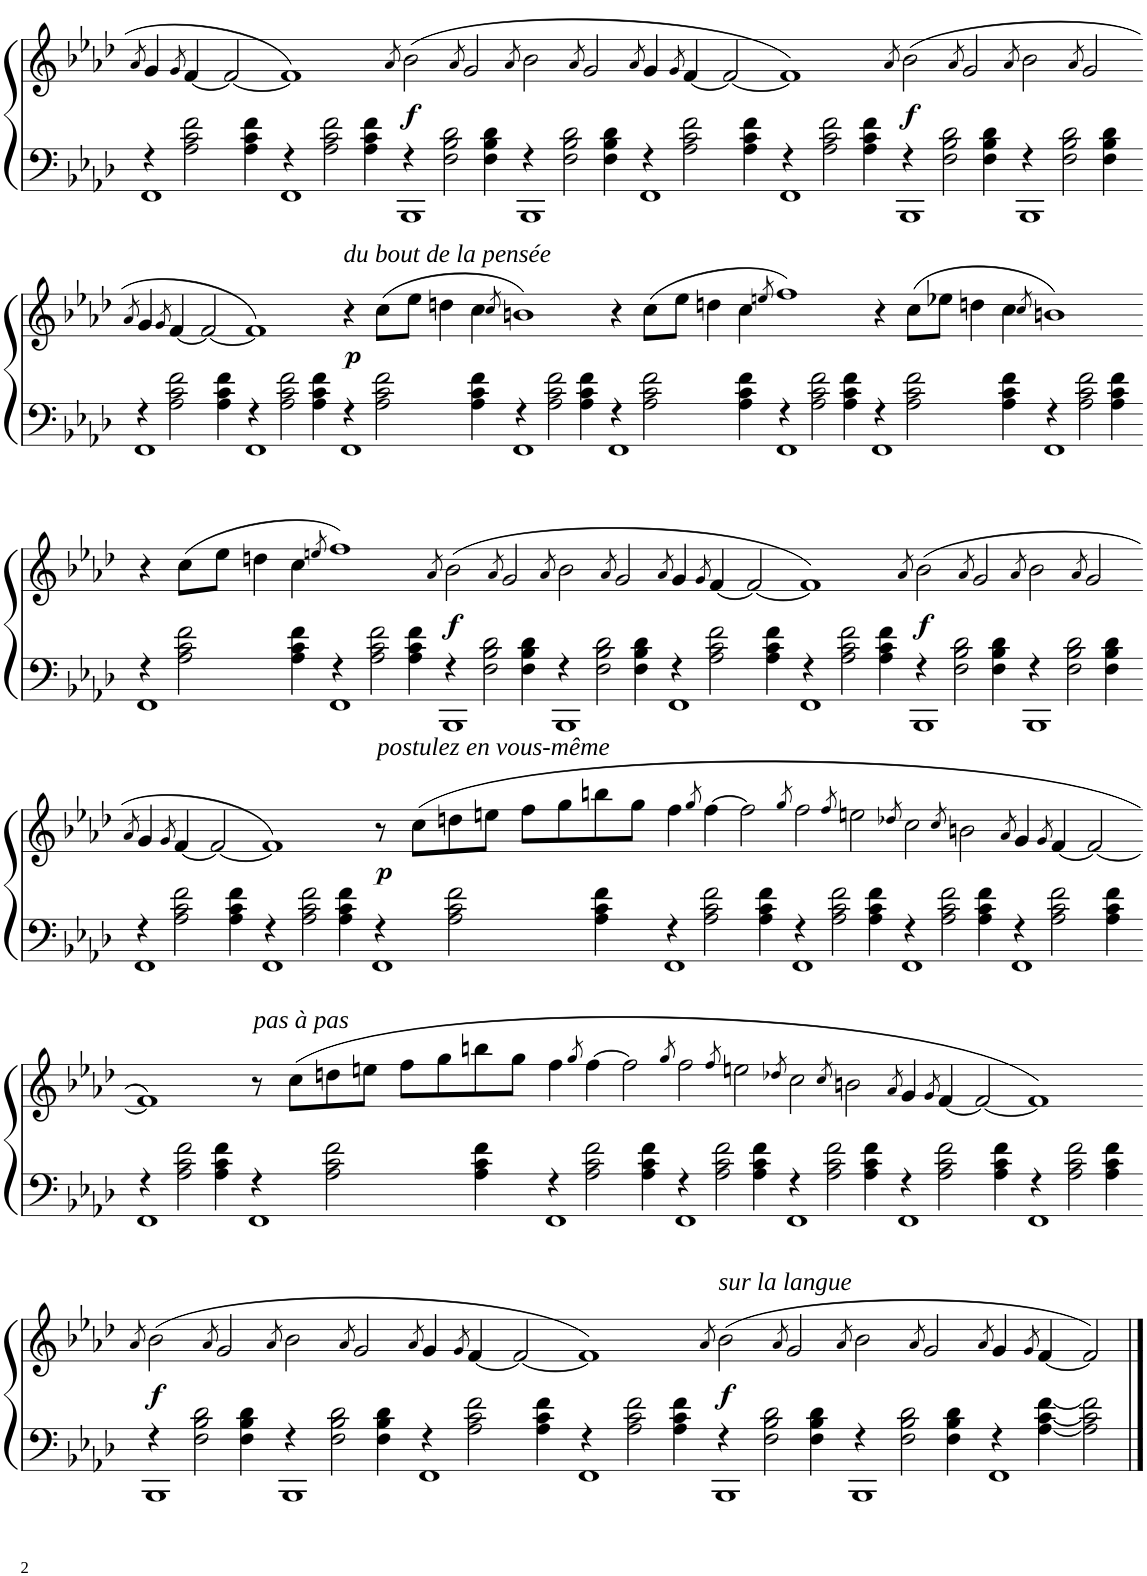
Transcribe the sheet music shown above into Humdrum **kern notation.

**kern	**kern	**dynam
*part1	*part1	*part1
*staff2	*staff1	*staff1/2
*I"Piano	*	*
*I'Pno	*	*
!!LO:PB:g=z
*clefF4	*clefG2	*
*k[b-e-a-d-]	*k[b-e-a-d-]	*
=	=	=
.	8qa-/	.
*^	*	*
4r	1FF	4g/	.
.	.	8qg/	.
2A-\ 2c\ 2f\	.	[4f/	.
.	.	2f/_	.
4A-\ 4c\ 4f\	.	.	.
4r	1FF	1f]	.
2A-\ 2c\ 2f\	.	.	.
4A-\ 4c\ 4f\	.	.	.
.	.	8qa-/	.
!	!	!	!LO:DY:b
4r	1BBB-	(2b-\	f
2F\ 2B-\ 2d-\	.	.	.
.	.	8qa-/	.
.	.	2g/	.
4F\ 4B-\ 4d-\	.	.	.
.	.	8qa-/	.
4r	1BBB-	2b-\	.
2F\ 2B-\ 2d-\	.	.	.
.	.	8qa-/	.
.	.	2g/	.
4F\ 4B-\ 4d-\	.	.	.
.	.	8qa-/	.
4r	1FF	4g/	.
.	.	8qg/	.
2A-\ 2c\ 2f\	.	[4f/	.
.	.	2f/_	.
4A-\ 4c\ 4f\	.	.	.
4r	1FF	1f])	.
2A-\ 2c\ 2f\	.	.	.
4A-\ 4c\ 4f\	.	.	.
.	.	8qa-/	.
!	!	!	!LO:DY:b
4r	1BBB-	(2b-\	f
2F\ 2B-\ 2d-\	.	.	.
.	.	8qa-/	.
.	.	2g/	.
4F\ 4B-\ 4d-\	.	.	.
.	.	8qa-/	.
4r	1BBB-	2b-\	.
2F\ 2B-\ 2d-\	.	.	.
.	.	8qa-/	.
.	.	2g/	.
4F\ 4B-\ 4d-\	.	.	.
!!LO:LB:g=z
=-	=-	=-	=-
.	.	8qa-/	.
4r	1FF	4g/	.
.	.	8qg/	.
2A-\ 2c\ 2f\	.	[4f/	.
.	.	2f/_	.
4A-\ 4c\ 4f\	.	.	.
4r	1FF	1f])	.
2A-\ 2c\ 2f\	.	.	.
4A-\ 4c\ 4f\	.	.	.
!	!	!LO:TX:a:i:t=du bout de la pensée	!
!	!	!	!LO:DY:b
4r	1FF	4r	p
2A-\ 2c\ 2f\	.	(8cc\L	.
.	.	8ee-\J	.
.	.	4ddn\	.
4A-\ 4c\ 4f\	.	4cc\	.
.	.	8qcc/	.
4r	1FF	1bn)	.
2A-\ 2c\ 2f\	.	.	.
4A-\ 4c\ 4f\	.	.	.
4r	1FF	4r	.
2A-\ 2c\ 2f\	.	(8cc\L	.
.	.	8ee-\J	.
.	.	4ddn\	.
4A-\ 4c\ 4f\	.	4cc\	.
.	.	8qeen/	.
4r	1FF	1ff)	.
2A-\ 2c\ 2f\	.	.	.
4A-\ 4c\ 4f\	.	.	.
4r	1FF	4r	.
2A-\ 2c\ 2f\	.	(8cc\L	.
.	.	8ee-X\J	.
.	.	4ddn\	.
4A-\ 4c\ 4f\	.	4cc\	.
.	.	8qcc/	.
4r	1FF	1bn)	.
2A-\ 2c\ 2f\	.	.	.
4A-\ 4c\ 4f\	.	.	.
!!LO:LB:g=z
=-	=-	=-	=-
4r	1FF	4r	.
2A-\ 2c\ 2f\	.	(8cc\L	.
.	.	8ee-\J	.
.	.	4ddn\	.
4A-\ 4c\ 4f\	.	4cc\	.
.	.	8qeen/	.
4r	1FF	1ff)	.
2A-\ 2c\ 2f\	.	.	.
4A-\ 4c\ 4f\	.	.	.
.	.	8qa-/	.
!	!	!	!LO:DY:b
4r	1BBB-	(2b-\	f
2F\ 2B-\ 2d-\	.	.	.
.	.	8qa-/	.
.	.	2g/	.
4F\ 4B-\ 4d-\	.	.	.
.	.	8qa-/	.
4r	1BBB-	2b-\	.
2F\ 2B-\ 2d-\	.	.	.
.	.	8qa-/	.
.	.	2g/	.
4F\ 4B-\ 4d-\	.	.	.
.	.	8qa-/	.
4r	1FF	4g/	.
.	.	8qg/	.
2A-\ 2c\ 2f\	.	[4f/	.
.	.	2f/_	.
4A-\ 4c\ 4f\	.	.	.
4r	1FF	1f])	.
2A-\ 2c\ 2f\	.	.	.
4A-\ 4c\ 4f\	.	.	.
.	.	8qa-/	.
!	!	!	!LO:DY:b
4r	1BBB-	(2b-\	f
2F\ 2B-\ 2d-\	.	.	.
.	.	8qa-/	.
.	.	2g/	.
4F\ 4B-\ 4d-\	.	.	.
.	.	8qa-/	.
4r	1BBB-	2b-\	.
2F\ 2B-\ 2d-\	.	.	.
.	.	8qa-/	.
.	.	2g/	.
4F\ 4B-\ 4d-\	.	.	.
!!LO:LB:g=z
=-	=-	=-	=-
.	.	8qa-/	.
4r	1FF	4g/	.
.	.	8qg/	.
2A-\ 2c\ 2f\	.	[4f/	.
.	.	2f/_	.
4A-\ 4c\ 4f\	.	.	.
4r	1FF	1f])	.
2A-\ 2c\ 2f\	.	.	.
4A-\ 4c\ 4f\	.	.	.
!	!	!LO:TX:a:i:t=postulez en vous-même	!
!	!	!	!LO:DY:b
4r	1FF	8r	p
.	.	(8cc\L	.
2A-\ 2c\ 2f\	.	8ddn\	.
.	.	8een\J	.
.	.	8ff\L	.
.	.	8gg\	.
4A-\ 4c\ 4f\	.	8bbn\	.
.	.	8gg\J	.
4r	1FF	4ff\	.
.	.	8qgg/	.
2A-\ 2c\ 2f\	.	[4ff\	.
.	.	2ff\]	.
4A-\ 4c\ 4f\	.	.	.
.	.	8qgg/	.
4r	1FF	2ff\	.
2A-\ 2c\ 2f\	.	.	.
.	.	8qff/	.
.	.	2een\	.
4A-\ 4c\ 4f\	.	.	.
.	.	8qdd-X/	.
4r	1FF	2cc\	.
2A-\ 2c\ 2f\	.	.	.
.	.	8qcc/	.
.	.	2bn\	.
4A-\ 4c\ 4f\	.	.	.
.	.	8qa-/	.
4r	1FF	4g/	.
.	.	8qg/	.
2A-\ 2c\ 2f\	.	[4f/	.
.	.	2f/_	.
4A-\ 4c\ 4f\	.	.	.
!!LO:LB:g=z
=-	=-	=-	=-
4r	1FF	1f])	.
2A-\ 2c\ 2f\	.	.	.
4A-\ 4c\ 4f\	.	.	.
!	!	!LO:TX:a:i:t=pas à pas	!
4r	1FF	8r	.
.	.	(8cc\L	.
2A-\ 2c\ 2f\	.	8ddn\	.
.	.	8een\J	.
.	.	8ff\L	.
.	.	8gg\	.
4A-\ 4c\ 4f\	.	8bbn\	.
.	.	8gg\J	.
4r	1FF	4ff\	.
.	.	8qgg/	.
2A-\ 2c\ 2f\	.	[4ff\	.
.	.	2ff\]	.
4A-\ 4c\ 4f\	.	.	.
.	.	8qgg/	.
4r	1FF	2ff\	.
2A-\ 2c\ 2f\	.	.	.
.	.	8qff/	.
.	.	2een\	.
4A-\ 4c\ 4f\	.	.	.
.	.	8qdd-X/	.
4r	1FF	2cc\	.
2A-\ 2c\ 2f\	.	.	.
.	.	8qcc/	.
.	.	2bn\	.
4A-\ 4c\ 4f\	.	.	.
.	.	8qa-/	.
4r	1FF	4g/	.
.	.	8qg/	.
2A-\ 2c\ 2f\	.	[4f/	.
.	.	2f/_	.
4A-\ 4c\ 4f\	.	.	.
4r	1FF	1f])	.
2A-\ 2c\ 2f\	.	.	.
4A-\ 4c\ 4f\	.	.	.
!!LO:LB:g=z
=-	=-	=-	=-
.	.	8qa-/	.
!	!	!	!LO:DY:b
4r	1BBB-	(2b-\	f
2F\ 2B-\ 2d-\	.	.	.
.	.	8qa-/	.
.	.	2g/	.
4F\ 4B-\ 4d-\	.	.	.
.	.	8qa-/	.
4r	1BBB-	2b-\	.
2F\ 2B-\ 2d-\	.	.	.
.	.	8qa-/	.
.	.	2g/	.
4F\ 4B-\ 4d-\	.	.	.
.	.	8qa-/	.
4r	1FF	4g/	.
.	.	8qg/	.
2A-\ 2c\ 2f\	.	[4f/	.
.	.	2f/_	.
4A-\ 4c\ 4f\	.	.	.
4r	1FF	1f])	.
2A-\ 2c\ 2f\	.	.	.
4A-\ 4c\ 4f\	.	.	.
.	.	8qa-/	.
!	!	!LO:TX:a:i:t=sur la langue	!
!	!	!	!LO:DY:b
4r	1BBB-	(2b-\	f
2F\ 2B-\ 2d-\	.	.	.
.	.	8qa-/	.
.	.	2g/	.
4F\ 4B-\ 4d-\	.	.	.
.	.	8qa-/	.
4r	1BBB-	2b-\	.
2F\ 2B-\ 2d-\	.	.	.
.	.	8qa-/	.
.	.	2g/	.
4F\ 4B-\ 4d-\	.	.	.
.	.	8qa-/	.
4r	1FF	4g/	.
.	.	8qg/	.
[4A-\ [4c\ [4f\	.	[4f/	.
2A-\] 2c\] 2f\]	.	2f;</])	.
*v	*v	*	*
==	==	==
*-	*-	*-
